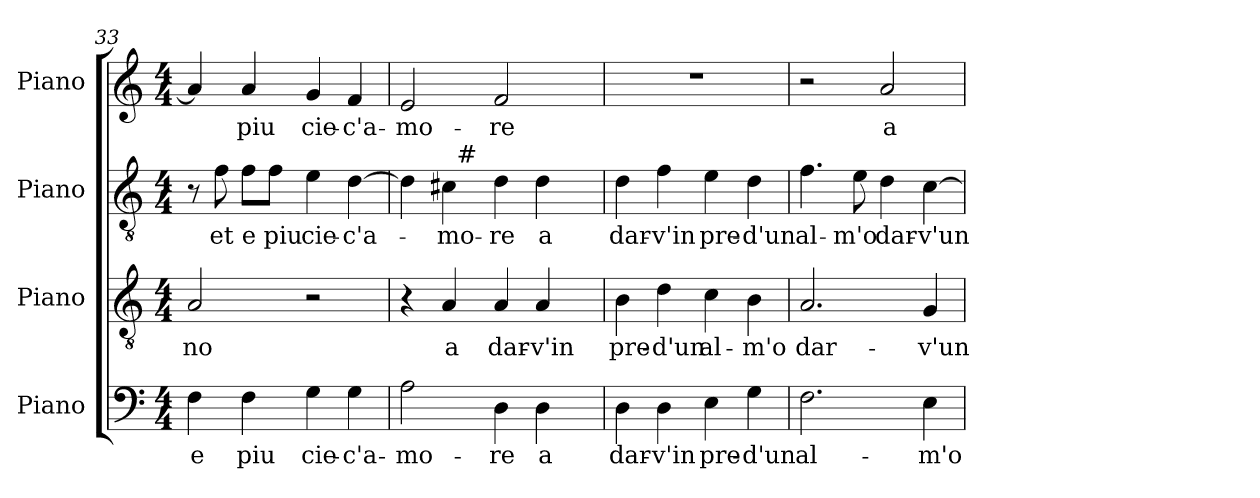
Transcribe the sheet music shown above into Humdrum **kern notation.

**kern	**text	**kern	**text	**kern	**text	**kern	**text
*part4	*part4	*part3	*part3	*part2	*part2	*part1	*part1
*staff4	*staff4	*staff3	*staff3	*staff2	*staff2	*staff1	*staff1
*I"Piano	*	*I"Piano	*	*I"Piano	*	*I"Piano	*
*I'Pno.	*	*I'Pno.	*	*I'Pno.	*	*I'Pno.	*
*clefF4	*	*clefGv2	*	*clefGv2	*	*clefG2	*
*	*	*ITrd7c12	*	*ITrd7c12	*	*	*
*k[]	*	*k[]	*	*k[]	*	*k[]	*
*C:	*	*C:	*	*C:	*	*C:	*
*M4/4	*	*M4/4	*	*M4/4	*	*M4/4	*
=33	=33	=33	=33	=33	=33	=33	=33
!	!LO:LY:b:color=#000000	!	!	!	!	!	!
!	!	!	!LO:LY:b:color=#000000	!	!	!	!
4Fi\	e	2AAi/	-no	8r	.	4ai/]	.
!	!	!	!	!	!LO:LY:b:color=#000000	!	!
.	.	.	.	8Fi\	et	.	.
!	!LO:LY:b:color=#000000	!	!	!	!	!	!
!	!	!	!	!	!LO:LY:b:color=#000000	!	!
!	!	!	!	!	!	!	!LO:LY:b:color=#000000
4Fi\	piu	.	.	8Fi\L	e	4ai/	piu
!	!	!	!	!	!LO:LY:b:color=#000000	!	!
.	.	.	.	8Fi\J	piu	.	.
!	!LO:LY:b:color=#000000	!	!	!	!	!	!
!	!	!	!	!	!LO:LY:b:color=#000000	!	!
!	!	!	!	!	!	!	!LO:LY:b:color=#000000
4Gi\	cie-	2r	.	4Ei\	cie-	4gi/	cie-
!	!LO:LY:b:color=#000000	!	!	!	!	!	!
!	!	!	!	!	!LO:LY:b:color=#000000	!	!
!	!	!	!	!	!	!	!LO:LY:b:color=#000000
4Gi\	-c'a-	.	.	[4Di\	-c'a-	4fi/	-c'a-
=34	=34	=34	=34	=34	=34	=34	=34
!	!LO:LY:b:color=#000000	!	!	!	!	!	!
!	!	!	!	!	!	!	!LO:LY:b:color=#000000
*	*	*	*	*^	*	*	*
2Ai\	-mo-	4r	.	4Di\]	4ryy	.	2ei/	-mo-
!	!	!	!LO:LY:b:color=#000000	!	!	!	!	!
!	!	!	!	!	!	!LO:LY:b:color=#000000	!	!
.	.	4AAi/	a	4C#i\	32ryy	-mo-	.	.
.	.	.	.	.	256ryy	.	.	.
!	!	!	!	!	!LO:TX:a:t=#	!	!	!
.	.	.	.	.	2ryy	.	.	.
!	!LO:LY:b:color=#000000	!	!	!	!	!	!	!
!	!	!	!LO:LY:b:color=#000000	!	!	!	!	!
!	!	!	!	!	!	!LO:LY:b:color=#000000	!	!
!	!	!	!	!	!	!	!	!LO:LY:b:color=#000000
4Di\	-re	4AAi/	dar-	4Di\	.	-re	2fi/	-re
!	!LO:LY:b:color=#000000	!	!	!	!	!	!	!
!	!	!	!LO:LY:b:color=#000000	!	!	!	!	!
!	!	!	!	!	!	!LO:LY:b:color=#000000	!	!
4Di\	a	4AAi/	-v'in	4Di\	.	a	.	.
.	.	.	.	.	8ryy	.	.	.
.	.	.	.	.	16ryy	.	.	.
.	.	.	.	.	64..ryy	.	.	.
*	*	*	*	*v	*v	*	*	*
=35	=35	=35	=35	=35	=35	=35	=35
*	*	*	*	*^	*	*	*
!	!LO:LY:b:color=#000000	!	!	!	!	!	!	!
*	*	*	*	*v	*v	*	*	*
*	*	*	*	*^	*	*	*
!	!	!	!LO:LY:b:color=#000000	!	!	!	!	!
*	*	*	*	*v	*v	*	*	*
*	*	*	*	*^	*	*	*
!	!	!	!	!	!	!LO:LY:b:color=#000000	!	!
*	*	*	*	*v	*v	*	*	*
4Di\	dar-	4BBi\	pre-	4Di\	dar-	1r	.
!	!LO:LY:b:color=#000000	!	!	!	!	!	!
!	!	!	!LO:LY:b:color=#000000	!	!	!	!
!	!	!	!	!	!LO:LY:b:color=#000000	!	!
4Di\	-v'in	4Di\	-d'un	4Fi\	-v'in	.	.
!	!LO:LY:b:color=#000000	!	!	!	!	!	!
!	!	!	!LO:LY:b:color=#000000	!	!	!	!
!	!	!	!	!	!LO:LY:b:color=#000000	!	!
4Ei\	pre-	4Ci\	al-	4Ei\	pre-	.	.
!	!LO:LY:b:color=#000000	!	!	!	!	!	!
!	!	!	!LO:LY:b:color=#000000	!	!	!	!
!	!	!	!	!	!LO:LY:b:color=#000000	!	!
4Gi\	-d'un	4BBi\	-m'o	4Di\	-d'un	.	.
=36	=36	=36	=36	=36	=36	=36	=36
!	!LO:LY:b:color=#000000	!	!	!	!	!	!
!	!	!	!LO:LY:b:color=#000000	!	!	!	!
!	!	!	!	!	!LO:LY:b:color=#000000	!	!
2.Fi\	al-	2.AAi/	dar-	4.Fi\	al-	2r	.
!	!	!	!	!	!LO:LY:b:color=#000000	!	!
.	.	.	.	8Ei\	-m'o	.	.
!	!	!	!	!	!LO:LY:b:color=#000000	!	!
!	!	!	!	!	!	!	!LO:LY:b:color=#000000
.	.	.	.	4Di\	dar-	2ai/	a
!	!LO:LY:b:color=#000000	!	!	!	!	!	!
!	!	!	!LO:LY:b:color=#000000	!	!	!	!
!	!	!	!	!	!LO:LY:b:color=#000000	!	!
4Ei\	-m'o	4GGi/	-v'un	[4Ci\	-v'un	.	.
=	=	=	=	=	=	=	=
*-	*-	*-	*-	*-	*-	*-	*-
